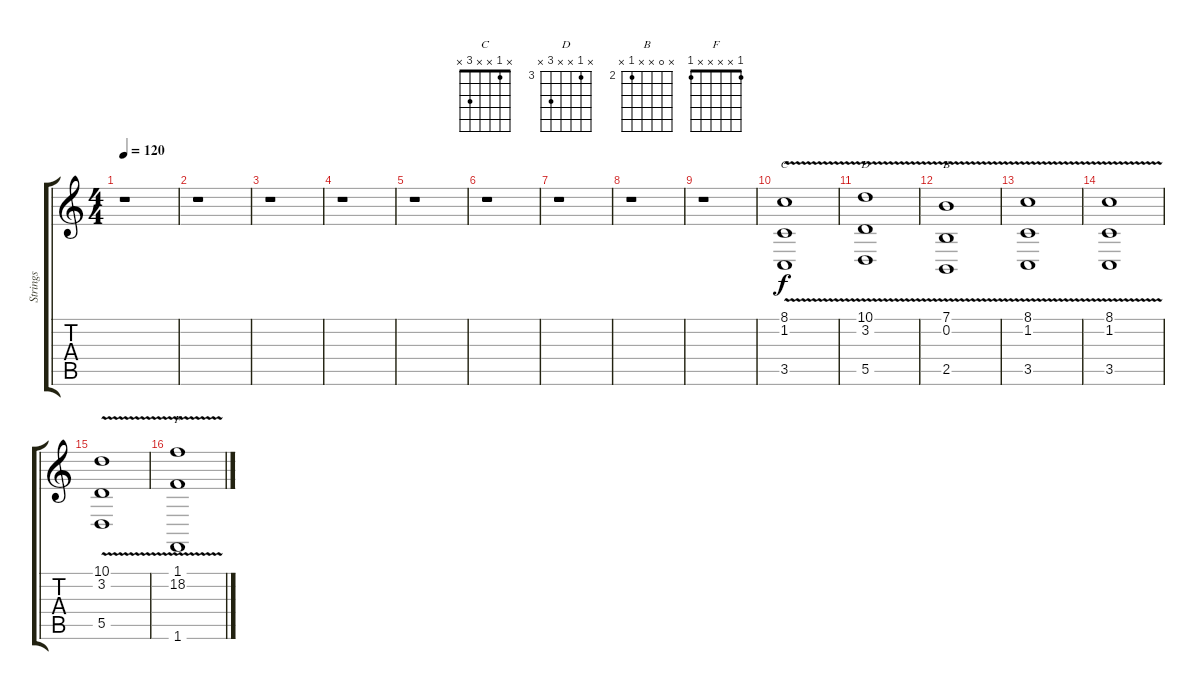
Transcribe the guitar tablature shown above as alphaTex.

\track ("Strings" "Strings") {instrument stringensemble2}
\staff {score tabs}
\tuning (E4 B3 G3 D3 A2 E2) {hide}
\chord ("C" x 1 x x 3 x)
\chord ("D" x 3 x x 5 x) {firstfret 3}
\chord ("B" x 0 x x 2 x) {firstfret 2}
\chord ("F" 1 x x x x 1)
\ts (4 4)
\tempo 120
\clef g2
\ks c
r.1{dy f instrument stringensemble2} |
r.1 |
r.1 |
r.1 |
r.1 |
r.1 |
r.1 |
r.1 |
r.1 |
(8.1{v} 1.2{v} 3.5{v}).1{ch "C"} |
(10.1{v} 3.2{v} 5.5{v}).1{ch "D"} |
(7.1{v} 0.2{v} 2.5{v}).1{ch "B"} |
(8.1{v} 1.2{v} 3.5{v}).1 |
(8.1{v} 1.2{v} 3.5{v}).1 |
(10.1{v} 3.2{v} 5.5{v}).1 |
(1.1{v} 18.2{v} 1.6{v}).1{ch "F"}
